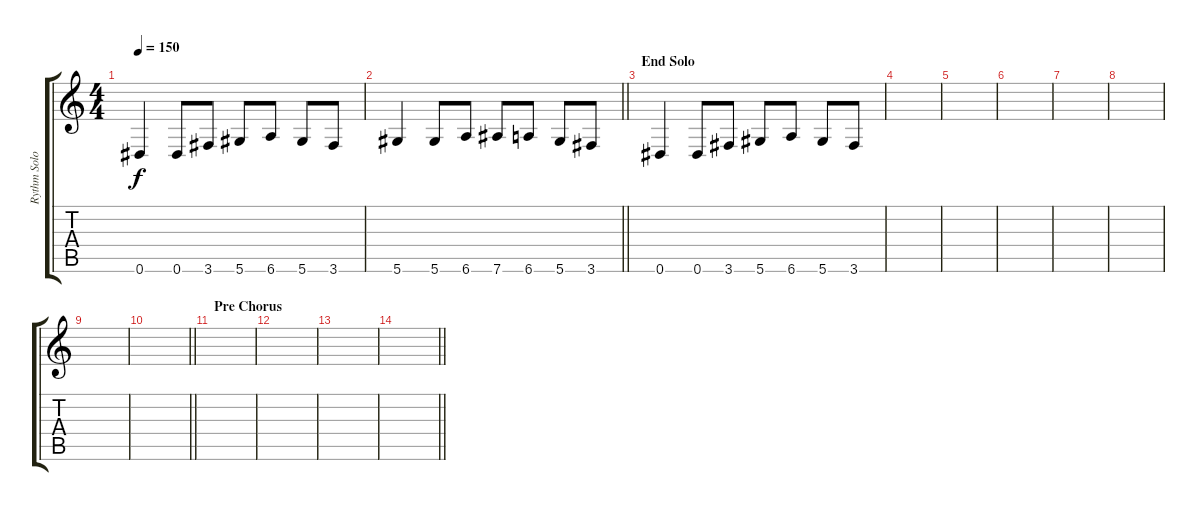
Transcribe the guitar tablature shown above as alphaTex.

\track ("Rythm Solo Guitar" "Rythm Solo") {instrument distortionguitar}
\staff {score tabs}
\tuning (Eb4 Bb3 Gb3 Db3 Ab2 Eb2) {hide}
\ts (4 4)
\tempo 150
\clef g2
\ks c
0.6.4{dy f} 0.6.8 3.6.8 5.6.8 6.6.8 5.6.8 3.6.8 |
\barLineRight lightlight
5.6.4 5.6.8 6.6.8 7.6.8 6.6.8 5.6.8 3.6.8 |
\section ("" "End Solo")
0.6.4 0.6.8 3.6.8 5.6.8 6.6.8 5.6.8 3.6.8 |
|
|
|
|
|
|
\barLineRight lightlight
|
\section ("" "Pre Chorus")
|
|
|
\barLineRight lightlight
